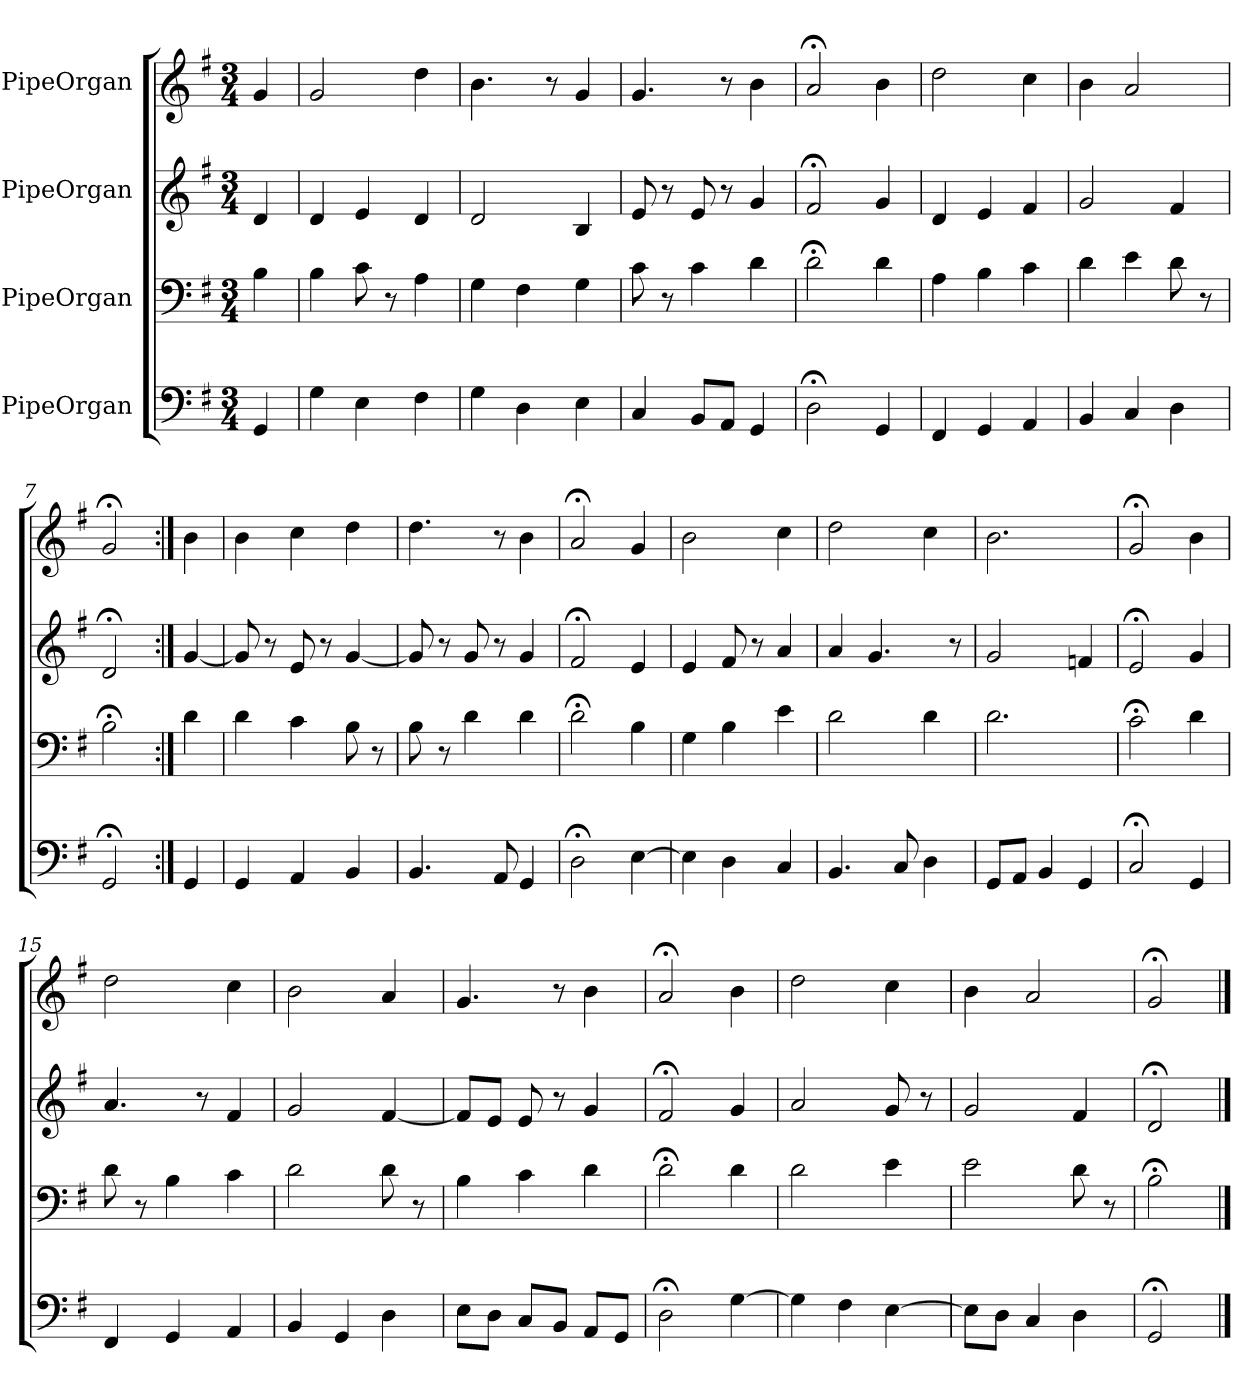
**kern	**kern	**kern	**kern
*part4	*part3	*part2	*part1
*staff4	*staff3	*staff2	*staff1
*I"PipeOrgan	*I"PipeOrgan	*I"PipeOrgan	*I"PipeOrgan
*clefF4	*clefF4	*clefG2	*clefG2
*k[f#]	*k[f#]	*k[f#]	*k[f#]
*G:	*G:	*G:	*G:
*M3/4	*M3/4	*M3/4	*M3/4
*MM60	*MM60	*MM60	*MM60
=	=	=	=
4GG	4B	4d	4g
=1	=1	=1	=1
4G	4B	4d	2g
4E	8c	4e	.
.	8r	.	.
4F#	4A	4d	4dd
=2	=2	=2	=2
4G	4G	2d	4.b
4D	4F#	.	.
.	.	.	8r
4E	4G	4B	4g
=3	=3	=3	=3
4C	8c	8e	4.g
.	8r	8r	.
8BB/L	4c	8e	.
8AA/J	.	8r	8r
4GG	4d	4g	4b
=4	=4	=4	=4
2D;<	2d;<	2f#;<	2a;<
4GG	4d	4g	4b
=5	=5	=5	=5
4FF#	4A	4d	2dd
4GG	4B	4e	.
4AA	4c	4f#	4cc
=6	=6	=6	=6
4BB	4d	2g	4b
4C	4e	.	2a
4D	8d	4f#	.
.	8r	.	.
=7	=7	=7	=7
2GG;<	2B;<	2d;<	2g;<
=:|!	=:|!	=:|!	=:|!
4GG	4d	[4g	4b
=8	=8	=8	=8
4GG	4d	8g]	4b
.	.	8r	.
4AA	4c	8e	4cc
.	.	8r	.
4BB	8B	[4g	4dd
.	8r	.	.
=9	=9	=9	=9
4.BB	8B	8g]	4.dd
.	8r	8r	.
.	4d	8g	.
8AA	.	8r	8r
4GG	4d	4g	4b
=10	=10	=10	=10
2D;<	2d;<	2f#;<	2a;<
[4E	4B	4e	4g
=11	=11	=11	=11
4E]	4G	4e	2b
4D	4B	8f#	.
.	.	8r	.
4C	4e	4a	4cc
=12	=12	=12	=12
4.BB	2d	4a	2dd
.	.	4.g	.
8C	.	.	.
4D	4d	.	4cc
.	.	8r	.
=13	=13	=13	=13
8GG/L	2.d	2g	2.b
8AA/J	.	.	.
4BB	.	.	.
4GG	.	4fn	.
=14	=14	=14	=14
2C;<	2c;<	2e;<	2g;<
4GG	4d	4g	4b
=15	=15	=15	=15
4FF#	8d	4.a	2dd
.	8r	.	.
4GG	4B	.	.
.	.	8r	.
4AA	4c	4f#	4cc
=16	=16	=16	=16
4BB	2d	2g	2b
4GG	.	.	.
4D	8d	[4f#	4a
.	8r	.	.
=17	=17	=17	=17
8E\L	4B	8f#/L]	4.g
8D\J	.	8e/J	.
8C/L	4c	8e	.
8BB/J	.	8r	8r
8AA/L	4d	4g	4b
8GG/J	.	.	.
=18	=18	=18	=18
2D;<	2d;<	2f#;<	2a;<
[4G	4d	4g	4b
=19	=19	=19	=19
4G]	2d	2a	2dd
4F#	.	.	.
[4E	4e	8g	4cc
.	.	8r	.
=20	=20	=20	=20
8E\L]	2e	2g	4b
8D\J	.	.	.
4C	.	.	2a
4D	8d	4f#	.
.	8r	.	.
=21	=21	=21	=21
2GG;<	2B;<	2d;<	2g;<
==	==	==	==
*-	*-	*-	*-
